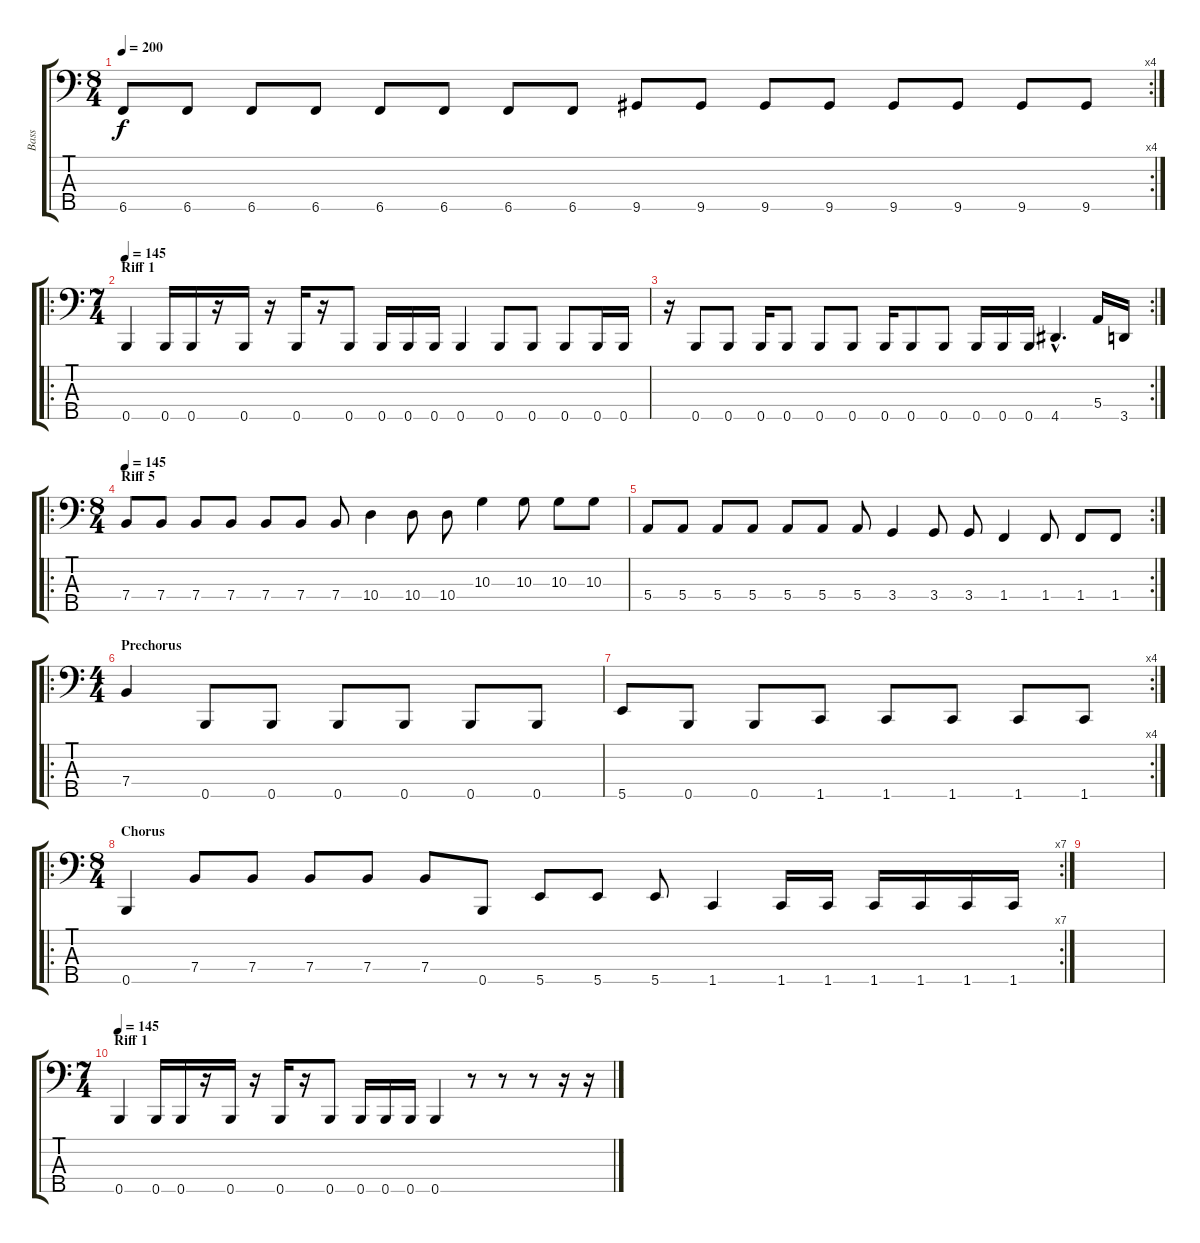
\track ("Bass" "Bass") {instrument electricbassfinger}
\staff {score tabs}
\tuning (G2 D2 A1 E1 B0) {hide}
\rc 4
\ts (8 4)
\tempo 200
\clef f4
\ks c
6.5.8{dy f} 6.5.8 6.5.8 6.5.8 6.5.8 6.5.8 6.5.8 6.5.8 9.5.8 9.5.8 9.5.8 9.5.8 9.5.8 9.5.8 9.5.8 9.5.8 |
\ro
\ts (7 4)
\section ("" "Riff 1")
\tempo 145
0.5.4 0.5.16 0.5.16 r.16 0.5.16 r.16 0.5.16 r.16 0.5.8 0.5.16 0.5.16 0.5.16 0.5.4 0.5.8 0.5.8 0.5.8 0.5.16 0.5.16 |
\rc 2
r.16 0.5.8 0.5.8 0.5.16 0.5.8 0.5.8 0.5.8 0.5.16 0.5.8 0.5.8 0.5.16 0.5.16 0.5.16 4.5{hac}.4{d} 5.4.16 3.5.16 |
\ro
\ts (8 4)
\section ("" "Riff 5")
\tempo 145
7.4.8 7.4.8 7.4.8 7.4.8 7.4.8 7.4.8 7.4.8 10.4.4 10.4.8 10.4.8 10.3.4 10.3.8 10.3.8 10.3.8 |
\rc 2
5.4.8 5.4.8 5.4.8 5.4.8 5.4.8 5.4.8 5.4.8 3.4.4 3.4.8 3.4.8 1.4.4 1.4.8 1.4.8 1.4.8 |
\ro
\ts (4 4)
\section ("" "Prechorus")
7.4.4 0.5.8 0.5.8 0.5.8 0.5.8 0.5.8 0.5.8 |
\rc 4
5.5.8 0.5.8 0.5.8 1.5.8 1.5.8 1.5.8 1.5.8 1.5.8 |
\ro
\rc 7
\ts (8 4)
\section ("" "Chorus")
0.5.4 7.4.8 7.4.8 7.4.8 7.4.8 7.4.8 0.5.8 5.5.8 5.5.8 5.5.8 1.5.4 1.5.16 1.5.16 1.5.16 1.5.16 1.5.16 1.5.16 |
|
\ts (7 4)
\section ("" "Riff 1")
\tempo 145
0.5.4 0.5.16 0.5.16 r.16 0.5.16 r.16 0.5.16 r.16 0.5.8 0.5.16 0.5.16 0.5.16 0.5.4 r.8 r.8 r.8 r.16 r.16
